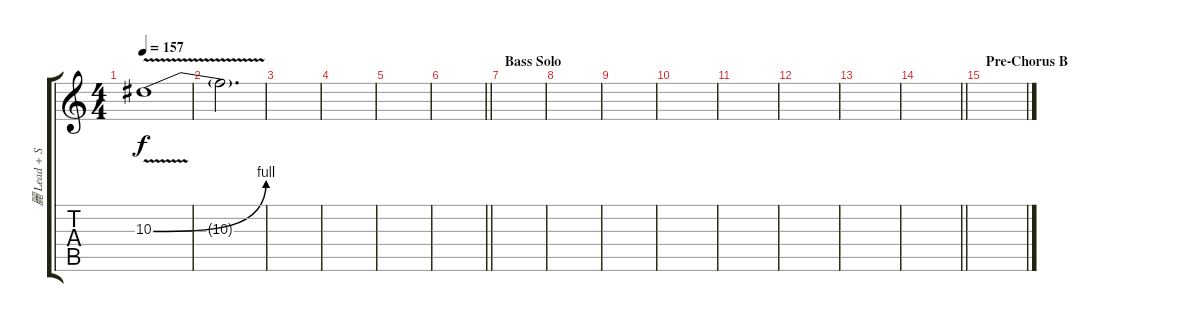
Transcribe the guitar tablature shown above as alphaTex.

\track ("麗 Lead + Solo" "麗 Lead + S") {instrument distortionguitar}
\staff {score tabs}
\tuning (D4 A3 F3 C3 G2 D2) {hide}
\ts (4 4)
\tempo 157
\clef g2
\ks c
10.3{be (bend 0 0 60 4) v t}.1{dy f} |
10.3{t}.2{d} |
|
|
|
\barLineRight lightlight
|
\section ("" "Bass Solo")
|
|
|
|
|
|
|
\barLineRight lightlight
|
\section ("" "Pre-Chorus B")
